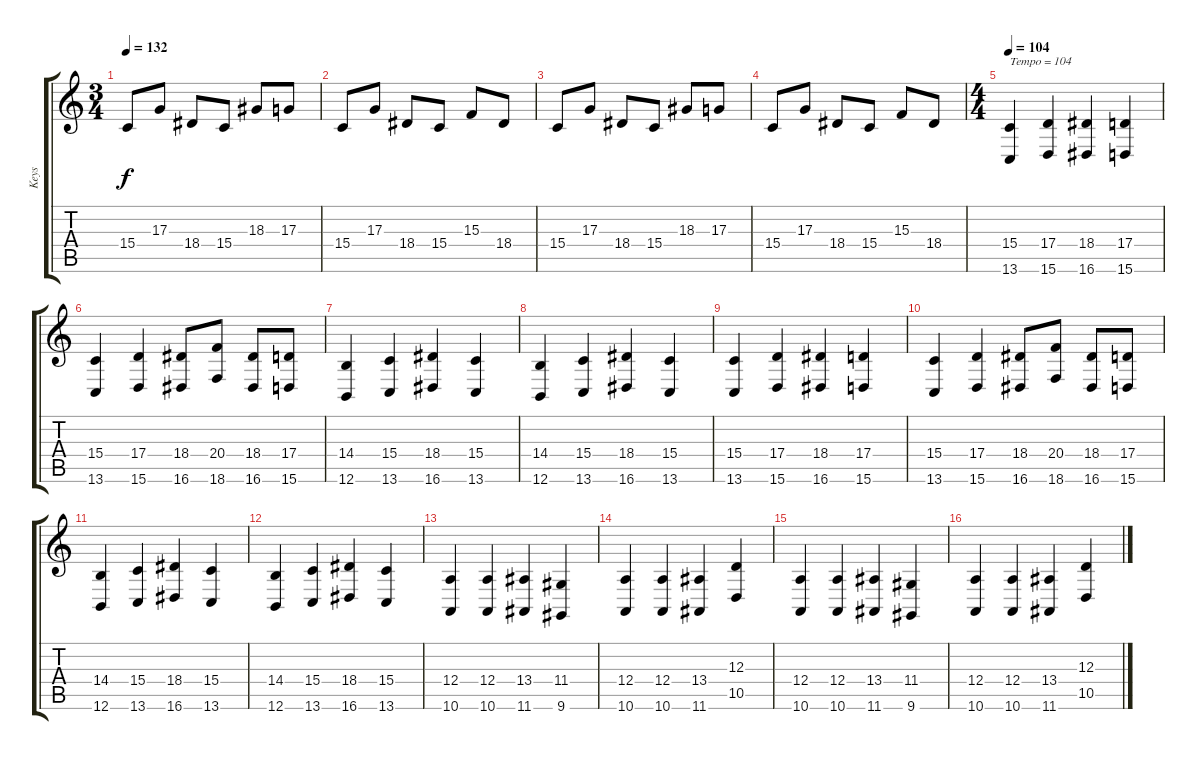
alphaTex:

\track ("Keys" "Keys") {instrument churchorgan}
\staff {score tabs}
\tuning (B3 Gb3 D3 A2 E2 B1) {hide}
\ts (3 4)
\tempo 132
\clef g2
\ks c
15.4.8{dy f} 17.3.8 18.4.8 15.4.8 18.3.8 17.3.8 |
15.4.8 17.3.8 18.4.8 15.4.8 15.3.8 18.4.8 |
15.4.8 17.3.8 18.4.8 15.4.8 18.3.8 17.3.8 |
15.4.8 17.3.8 18.4.8 15.4.8 15.3.8 18.4.8 |
\ts (4 4)
\tempo 104
(15.4 13.6).4{txt "Tempo = 104"} (17.4 15.6).4 (18.4 16.6).4 (17.4 15.6).4 |
(15.4 13.6).4 (17.4 15.6).4 (18.4 16.6).8 (20.4 18.6).8 (18.4 16.6).8 (17.4 15.6).8 |
(14.4 12.6).4 (15.4 13.6).4 (18.4 16.6).4 (15.4 13.6).4 |
(14.4 12.6).4 (15.4 13.6).4 (18.4 16.6).4 (15.4 13.6).4 |
(15.4 13.6).4 (17.4 15.6).4 (18.4 16.6).4 (17.4 15.6).4 |
(15.4 13.6).4 (17.4 15.6).4 (18.4 16.6).8 (20.4 18.6).8 (18.4 16.6).8 (17.4 15.6).8 |
(14.4 12.6).4 (15.4 13.6).4 (18.4 16.6).4 (15.4 13.6).4 |
(14.4 12.6).4 (15.4 13.6).4 (18.4 16.6).4 (15.4 13.6).4 |
(12.4 10.6).4 (12.4 10.6).4 (13.4 11.6).4 (11.4 9.6).4 |
(12.4 10.6).4 (12.4 10.6).4 (13.4 11.6).4 (12.3 10.5).4 |
(12.4 10.6).4 (12.4 10.6).4 (13.4 11.6).4 (11.4 9.6).4 |
(12.4 10.6).4 (12.4 10.6).4 (13.4 11.6).4 (12.3 10.5).4
